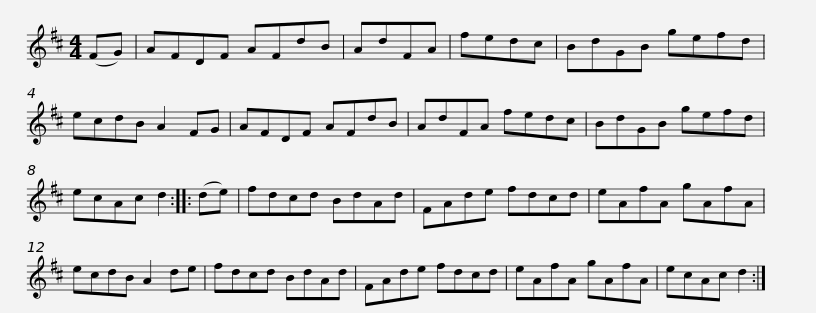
X:1
L:1/8
M:4/4
I:linebreak $
K:D
V:1 treble
V:1
 (FG) | AFDF AFdB | AdFA | fedc | BdGB gefd | %5
 ecdB A2 FG | AFDF AFdB |$ AdFA fedc | BdGB gefd | ecAc d2 :: %10
 (de) | fdcd BdAd | FAde fdcd |$ eAfA gAfA | ecdB A2 de | %15
 fdcd BdAd | FAde fdcd | eAfA gAfA | ecAc d2 :| %19
